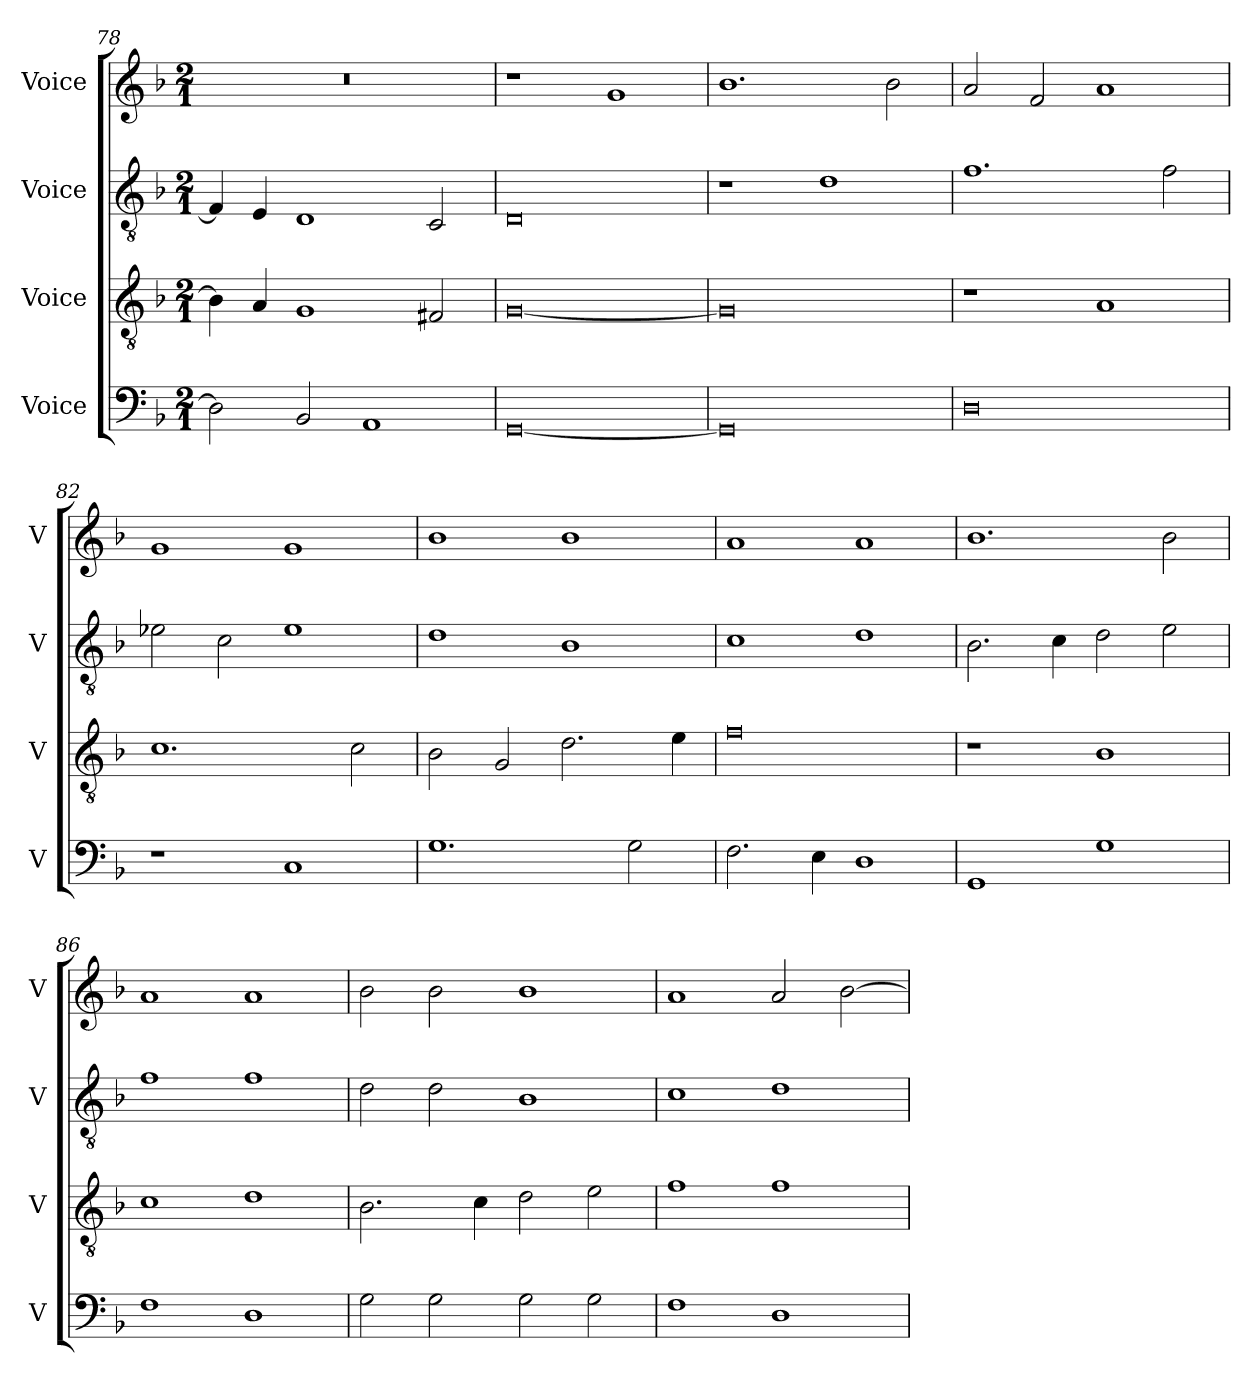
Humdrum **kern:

**kern	**kern	**kern	**kern
*part4	*part3	*part2	*part1
*staff4	*staff3	*staff2	*staff1
*I"Voice	*I"Voice	*I"Voice	*I"Voice
*I'V	*I'V	*I'V	*I'V
!!LO:LB:g=z
*clefF4	*clefGv2	*clefGv2	*clefG2
*k[b-]	*k[b-]	*k[b-]	*k[b-]
*M2/1	*M2/1	*M2/1	*M2/1
=78	=78	=78	=78
2D\]	4B-\]	4F/]	0r
.	4A/	4E/	.
2BB-/	1G	1D	.
1AA	.	.	.
.	2F#X/	2C/	.
=79	=79	=79	=79
[0GG	[0G	0D	1r
.	.	.	1g
=80	=80	=80	=80
0GG]	0G]	1r	1.b-
.	.	1d	.
.	.	.	2b-\
=81	=81	=81	=81
0D	1r	1.f	2a/
.	.	.	2f/
.	1A	.	1a
.	.	2f\	.
!!LO:LB:g=z
=82	=82	=82	=82
1r	1.c	2e-X\	1g
.	.	2c\	.
1C	.	1e-	1g
.	2c\	.	.
=83	=83	=83	=83
1.G	2B-\	1d	1b-
.	2G/	.	.
.	2.d\	1B-	1b-
2G\	.	.	.
.	4e\	.	.
=84	=84	=84	=84
2.F\	0f	1c	1a
4E\	.	.	.
1D	.	1d	1a
=85	=85	=85	=85
1GG	1r	2.B-\	1.b-
.	.	4c\	.
1G	1B-	2d\	.
.	.	2e\	2b-\
!!LO:LB:g=z
=86	=86	=86	=86
1F	1c	1f	1a
1D	1d	1f	1a
=87	=87	=87	=87
2G\	2.B-\	2d\	2b-\
2G\	.	2d\	2b-\
.	4c\	.	.
2G\	2d\	1B-	1b-
2G\	2e\	.	.
=88	=88	=88	=88
1F	1f	1c	1a
1D	1f	1d	2a/
.	.	.	[2b-\
=	=	=	=
*-	*-	*-	*-
